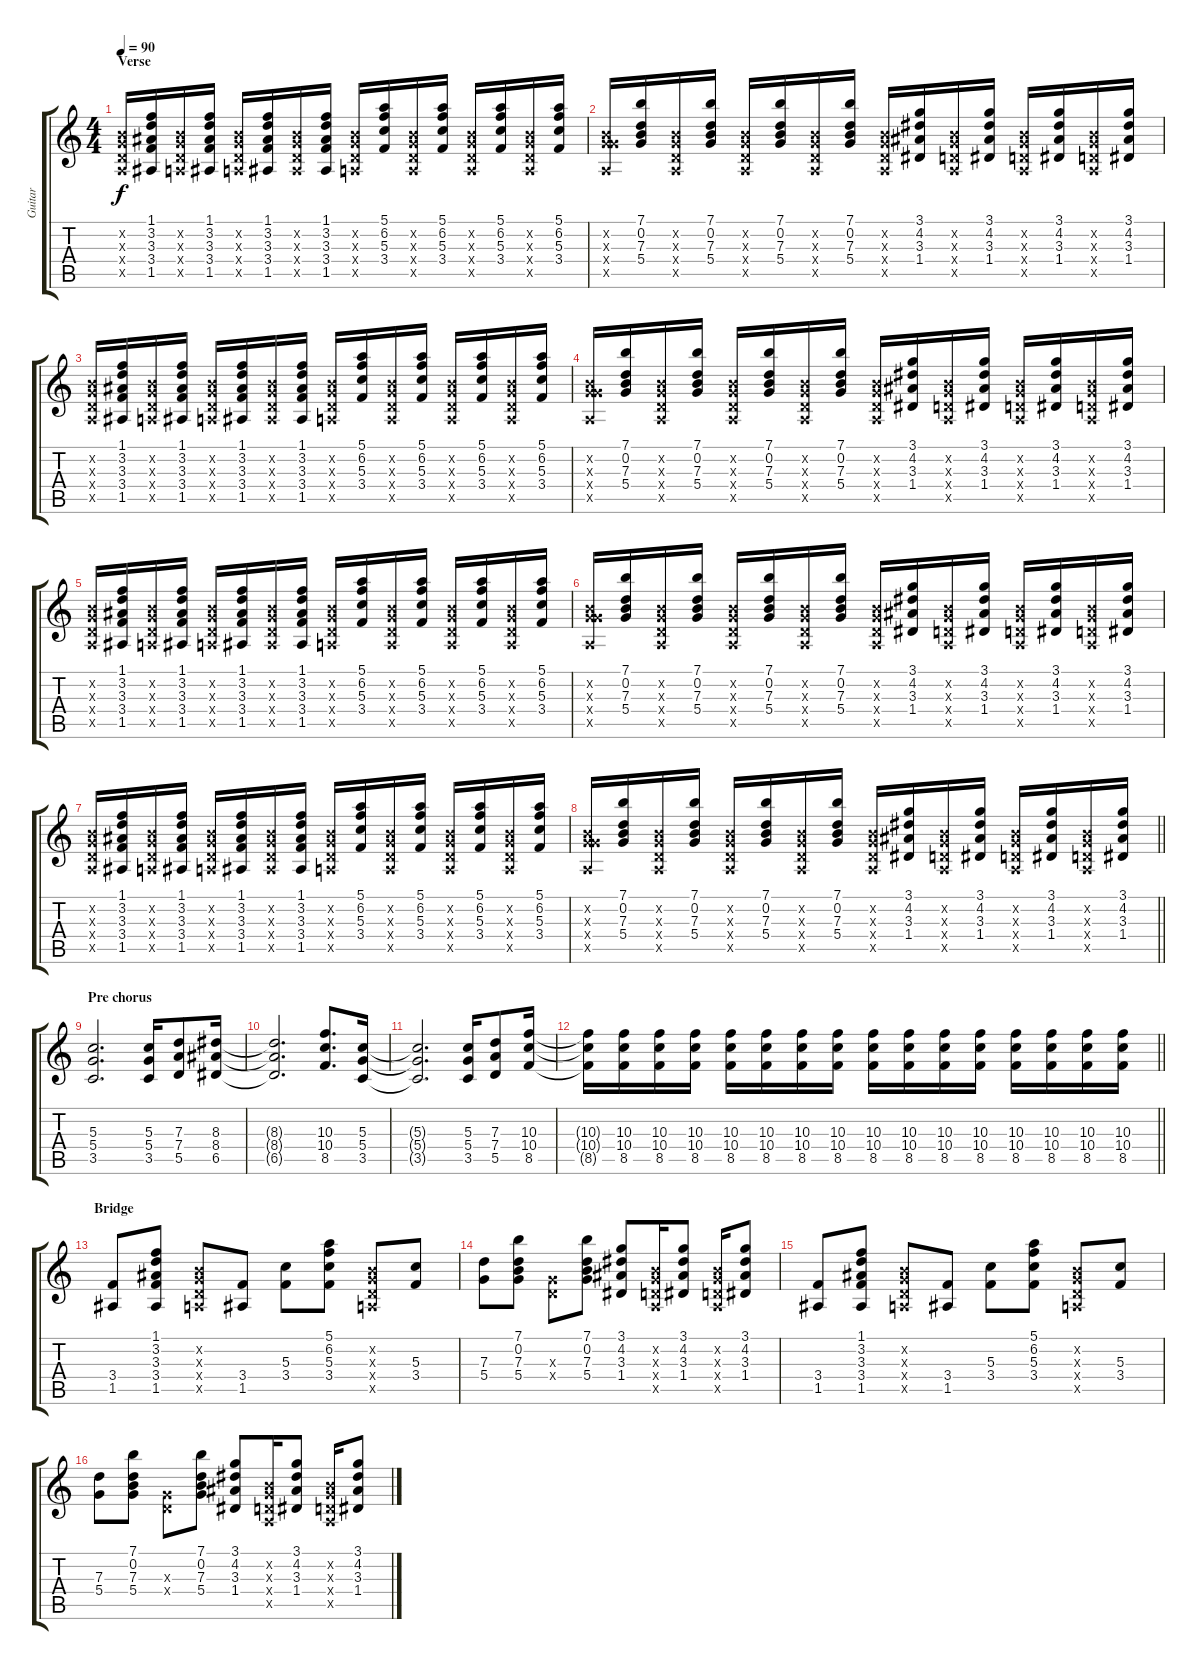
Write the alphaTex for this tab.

\track ("Guitar" "Guitar") {instrument overdrivenguitar}
\staff {score tabs}
\tuning (E4 B3 G3 D3 A2 E2) {hide}
\ts (4 4)
\section ("" "Verse")
\tempo 90
\clef g2
\ks c
(0.2{x} 0.3{x} 0.4{x} 0.5{x}).16{dy f instrument electricguitarclean} (1.1 3.2 3.3 3.4 1.5).16 (0.2{x} 0.3{x} 0.4{x} 0.5{x}).16 (1.1 3.2 3.3 3.4 1.5).16 (0.2{x} 0.3{x} 0.4{x} 0.5{x}).16 (1.1 3.2 3.3 3.4 1.5).16 (0.2{x} 0.3{x} 0.4{x} 1.5{x}).16 (1.1 3.2 3.3 3.4 1.5).16 (0.2{x} 0.3{x} 0.4{x} 0.5{x}).16 (5.1 6.2 5.3 3.4).16 (0.2{x} 0.3{x} 0.4{x} 0.5{x}).16 (5.1 6.2 5.3 3.4).16 (0.2{x} 0.3{x} 0.4{x} 0.5{x}).16 (5.1 6.2 5.3 3.4).16 (0.2{x} 0.3{x} 0.4{x} 0.5{x}).16 (5.1 6.2 5.3 3.4).16 |
(0.2{x} 0.3{x} 5.4{x} 0.5{x}).16 (7.1 0.2 7.3 5.4).16 (0.2{x} 0.3{x} 0.4{x} 0.5{x}).16 (7.1 0.2 7.3 5.4).16 (0.2{x} 0.3{x} 0.4{x} 0.5{x}).16 (7.1 0.2 7.3 5.4).16 (0.2{x} 0.3{x} 0.4{x} 0.5{x}).16 (7.1 0.2 7.3 5.4).16 (0.2{x} 0.3{x} 0.4{x} 0.5{x}).16 (3.1 4.2 3.3 1.4).16 (0.2{x} 0.3{x} 0.4{x} 0.5{x}).16 (3.1 4.2 3.3 1.4).16 (0.2{x} 0.3{x} 0.4{x} 0.5{x}).16 (3.1 4.2 3.3 1.4).16 (0.2{x} 0.3{x} 0.4{x} 0.5{x}).16 (3.1 4.2 3.3 1.4).16 |
(0.2{x} 0.3{x} 0.4{x} 0.5{x}).16{instrument electricguitarclean} (1.1 3.2 3.3 3.4 1.5).16 (0.2{x} 0.3{x} 0.4{x} 0.5{x}).16 (1.1 3.2 3.3 3.4 1.5).16 (0.2{x} 0.3{x} 0.4{x} 0.5{x}).16 (1.1 3.2 3.3 3.4 1.5).16 (0.2{x} 0.3{x} 0.4{x} 1.5{x}).16 (1.1 3.2 3.3 3.4 1.5).16 (0.2{x} 0.3{x} 0.4{x} 0.5{x}).16 (5.1 6.2 5.3 3.4).16 (0.2{x} 0.3{x} 0.4{x} 0.5{x}).16 (5.1 6.2 5.3 3.4).16 (0.2{x} 0.3{x} 0.4{x} 0.5{x}).16 (5.1 6.2 5.3 3.4).16 (0.2{x} 0.3{x} 0.4{x} 0.5{x}).16 (5.1 6.2 5.3 3.4).16 |
(0.2{x} 0.3{x} 5.4{x} 0.5{x}).16 (7.1 0.2 7.3 5.4).16 (0.2{x} 0.3{x} 0.4{x} 0.5{x}).16 (7.1 0.2 7.3 5.4).16 (0.2{x} 0.3{x} 0.4{x} 0.5{x}).16 (7.1 0.2 7.3 5.4).16 (0.2{x} 0.3{x} 0.4{x} 0.5{x}).16 (7.1 0.2 7.3 5.4).16 (0.2{x} 0.3{x} 0.4{x} 0.5{x}).16 (3.1 4.2 3.3 1.4).16 (0.2{x} 0.3{x} 0.4{x} 0.5{x}).16 (3.1 4.2 3.3 1.4).16 (0.2{x} 0.3{x} 0.4{x} 0.5{x}).16 (3.1 4.2 3.3 1.4).16 (0.2{x} 0.3{x} 0.4{x} 0.5{x}).16 (3.1 4.2 3.3 1.4).16 |
(0.2{x} 0.3{x} 0.4{x} 0.5{x}).16{instrument electricguitarclean} (1.1 3.2 3.3 3.4 1.5).16 (0.2{x} 0.3{x} 0.4{x} 0.5{x}).16 (1.1 3.2 3.3 3.4 1.5).16 (0.2{x} 0.3{x} 0.4{x} 0.5{x}).16 (1.1 3.2 3.3 3.4 1.5).16 (0.2{x} 0.3{x} 0.4{x} 1.5{x}).16 (1.1 3.2 3.3 3.4 1.5).16 (0.2{x} 0.3{x} 0.4{x} 0.5{x}).16 (5.1 6.2 5.3 3.4).16 (0.2{x} 0.3{x} 0.4{x} 0.5{x}).16 (5.1 6.2 5.3 3.4).16 (0.2{x} 0.3{x} 0.4{x} 0.5{x}).16 (5.1 6.2 5.3 3.4).16 (0.2{x} 0.3{x} 0.4{x} 0.5{x}).16 (5.1 6.2 5.3 3.4).16 |
(0.2{x} 0.3{x} 5.4{x} 0.5{x}).16 (7.1 0.2 7.3 5.4).16 (0.2{x} 0.3{x} 0.4{x} 0.5{x}).16 (7.1 0.2 7.3 5.4).16 (0.2{x} 0.3{x} 0.4{x} 0.5{x}).16 (7.1 0.2 7.3 5.4).16 (0.2{x} 0.3{x} 0.4{x} 0.5{x}).16 (7.1 0.2 7.3 5.4).16 (0.2{x} 0.3{x} 0.4{x} 0.5{x}).16 (3.1 4.2 3.3 1.4).16 (0.2{x} 0.3{x} 0.4{x} 0.5{x}).16 (3.1 4.2 3.3 1.4).16 (0.2{x} 0.3{x} 0.4{x} 0.5{x}).16 (3.1 4.2 3.3 1.4).16 (0.2{x} 0.3{x} 0.4{x} 0.5{x}).16 (3.1 4.2 3.3 1.4).16 |
(0.2{x} 0.3{x} 0.4{x} 0.5{x}).16{instrument electricguitarclean} (1.1 3.2 3.3 3.4 1.5).16 (0.2{x} 0.3{x} 0.4{x} 0.5{x}).16 (1.1 3.2 3.3 3.4 1.5).16 (0.2{x} 0.3{x} 0.4{x} 0.5{x}).16 (1.1 3.2 3.3 3.4 1.5).16 (0.2{x} 0.3{x} 0.4{x} 1.5{x}).16 (1.1 3.2 3.3 3.4 1.5).16 (0.2{x} 0.3{x} 0.4{x} 0.5{x}).16 (5.1 6.2 5.3 3.4).16 (0.2{x} 0.3{x} 0.4{x} 0.5{x}).16 (5.1 6.2 5.3 3.4).16 (0.2{x} 0.3{x} 0.4{x} 0.5{x}).16 (5.1 6.2 5.3 3.4).16 (0.2{x} 0.3{x} 0.4{x} 0.5{x}).16 (5.1 6.2 5.3 3.4).16 |
\barLineRight lightlight
(0.2{x} 0.3{x} 5.4{x} 0.5{x}).16 (7.1 0.2 7.3 5.4).16 (0.2{x} 0.3{x} 0.4{x} 0.5{x}).16 (7.1 0.2 7.3 5.4).16 (0.2{x} 0.3{x} 0.4{x} 0.5{x}).16 (7.1 0.2 7.3 5.4).16 (0.2{x} 0.3{x} 0.4{x} 0.5{x}).16 (7.1 0.2 7.3 5.4).16 (0.2{x} 0.3{x} 0.4{x} 0.5{x}).16 (3.1 4.2 3.3 1.4).16 (0.2{x} 0.3{x} 0.4{x} 0.5{x}).16 (3.1 4.2 3.3 1.4).16 (0.2{x} 0.3{x} 0.4{x} 0.5{x}).16 (3.1 4.2 3.3 1.4).16 (0.2{x} 0.3{x} 0.4{x} 0.5{x}).16 (3.1 4.2 3.3 1.4).16 |
\section ("" "Pre chorus")
(5.3 5.4 3.5).2{d instrument overdrivenguitar} (5.3 5.4 3.5).16 (7.3 7.4 5.5).8 (8.3 8.4 6.5).16 |
(8.3{t} 8.4{t} 6.5{t}).2{d} (10.3 10.4 8.5).8{d} (5.3 5.4 3.5).16 |
(5.3{t} 5.4{t} 3.5{t}).2{d instrument overdrivenguitar} (5.3 5.4 3.5).16 (7.3 7.4 5.5).8 (10.3 10.4 8.5).16 |
\barLineRight lightlight
(10.3{t} 10.4{t} 8.5{t}).16 (10.3 10.4 8.5).16 (10.3 10.4 8.5).16 (10.3 10.4 8.5).16 (10.3 10.4 8.5).16 (10.3 10.4 8.5).16 (10.3 10.4 8.5).16 (10.3 10.4 8.5).16 (10.3 10.4 8.5).16 (10.3 10.4 8.5).16 (10.3 10.4 8.5).16 (10.3 10.4 8.5).16 (10.3 10.4 8.5).16 (10.3 10.4 8.5).16 (10.3 10.4 8.5).16 (10.3 10.4 8.5).16 |
\section ("" "Bridge")
(3.4 1.5).8{instrument electricguitarclean} (1.1 3.2 3.3 3.4 1.5).8 (0.2{x} 0.3{x} 0.4{x} 0.5{x}).8 (3.4 1.5).8 (5.3 3.4).8 (5.1 6.2 5.3 3.4).8 (0.2{x} 0.3{x} 0.4{x} 0.5{x}).8 (5.3 3.4).8 |
(7.3 5.4).8 (7.1 0.2 7.3 5.4).8 (0.3{x} 0.4{x}).8 (7.1 0.2 7.3 5.4).8 (3.1 4.2 3.3 1.4).8 (0.2{x} 0.3{x} 0.4{x} 0.5{x}).16 (3.1 4.2 3.3 1.4).8 (0.2{x} 0.3{x} 0.4{x} 0.5{x}).16 (3.1 4.2 3.3 1.4).8 |
(3.4 1.5).8{instrument electricguitarclean} (1.1 3.2 3.3 3.4 1.5).8 (0.2{x} 0.3{x} 0.4{x} 0.5{x}).8 (3.4 1.5).8 (5.3 3.4).8 (5.1 6.2 5.3 3.4).8 (0.2{x} 0.3{x} 0.4{x} 0.5{x}).8 (5.3 3.4).8 |
(7.3 5.4).8 (7.1 0.2 7.3 5.4).8 (0.3{x} 0.4{x}).8 (7.1 0.2 7.3 5.4).8 (3.1 4.2 3.3 1.4).8 (0.2{x} 0.3{x} 0.4{x} 0.5{x}).16 (3.1 4.2 3.3 1.4).8 (0.2{x} 0.3{x} 0.4{x} 0.5{x}).16 (3.1 4.2 3.3 1.4).8
